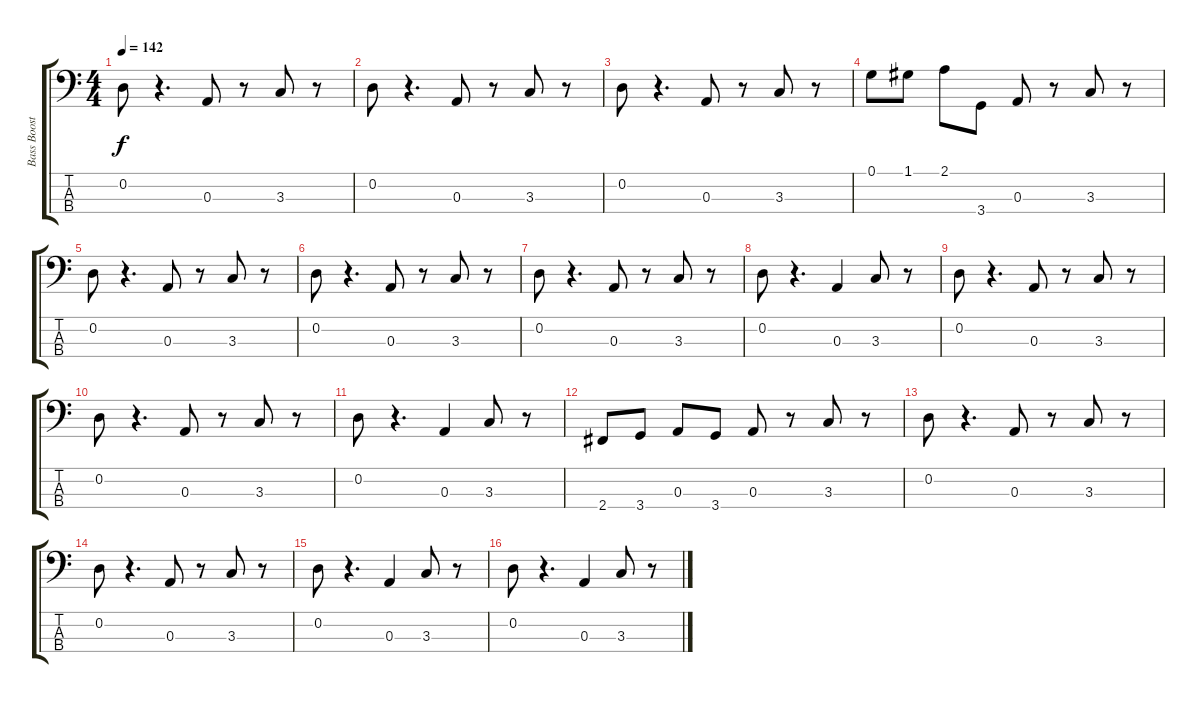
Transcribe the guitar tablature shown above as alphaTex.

\track ("Bass Booster" "Bass Boost") {instrument slapbass2}
\staff {score tabs}
\tuning (G2 D2 A1 E1) {hide}
\ts (4 4)
\tempo 142
\clef f4
\ks c
0.2.8{dy f} r.4{d} 0.3.8 r.8 3.3.8 r.8 |
0.2.8 r.4{d} 0.3.8 r.8 3.3.8 r.8 |
0.2.8 r.4{d} 0.3.8 r.8 3.3.8 r.8 |
0.1.8 1.1.8 2.1.8 3.4.8 0.3.8 r.8 3.3.8 r.8 |
0.2.8 r.4{d} 0.3.8 r.8 3.3.8 r.8 |
0.2.8 r.4{d} 0.3.8 r.8 3.3.8 r.8 |
0.2.8 r.4{d} 0.3.8 r.8 3.3.8 r.8 |
0.2.8 r.4{d} 0.3.4 3.3.8 r.8 |
0.2.8 r.4{d} 0.3.8 r.8 3.3.8 r.8 |
0.2.8 r.4{d} 0.3.8 r.8 3.3.8 r.8 |
0.2.8 r.4{d} 0.3.4 3.3.8 r.8 |
2.4.8 3.4.8 0.3.8 3.4.8 0.3.8 r.8 3.3.8 r.8 |
0.2.8 r.4{d} 0.3.8 r.8 3.3.8 r.8 |
0.2.8 r.4{d} 0.3.8 r.8 3.3.8 r.8 |
0.2.8 r.4{d} 0.3.4 3.3.8 r.8 |
0.2.8 r.4{d} 0.3.4 3.3.8 r.8
